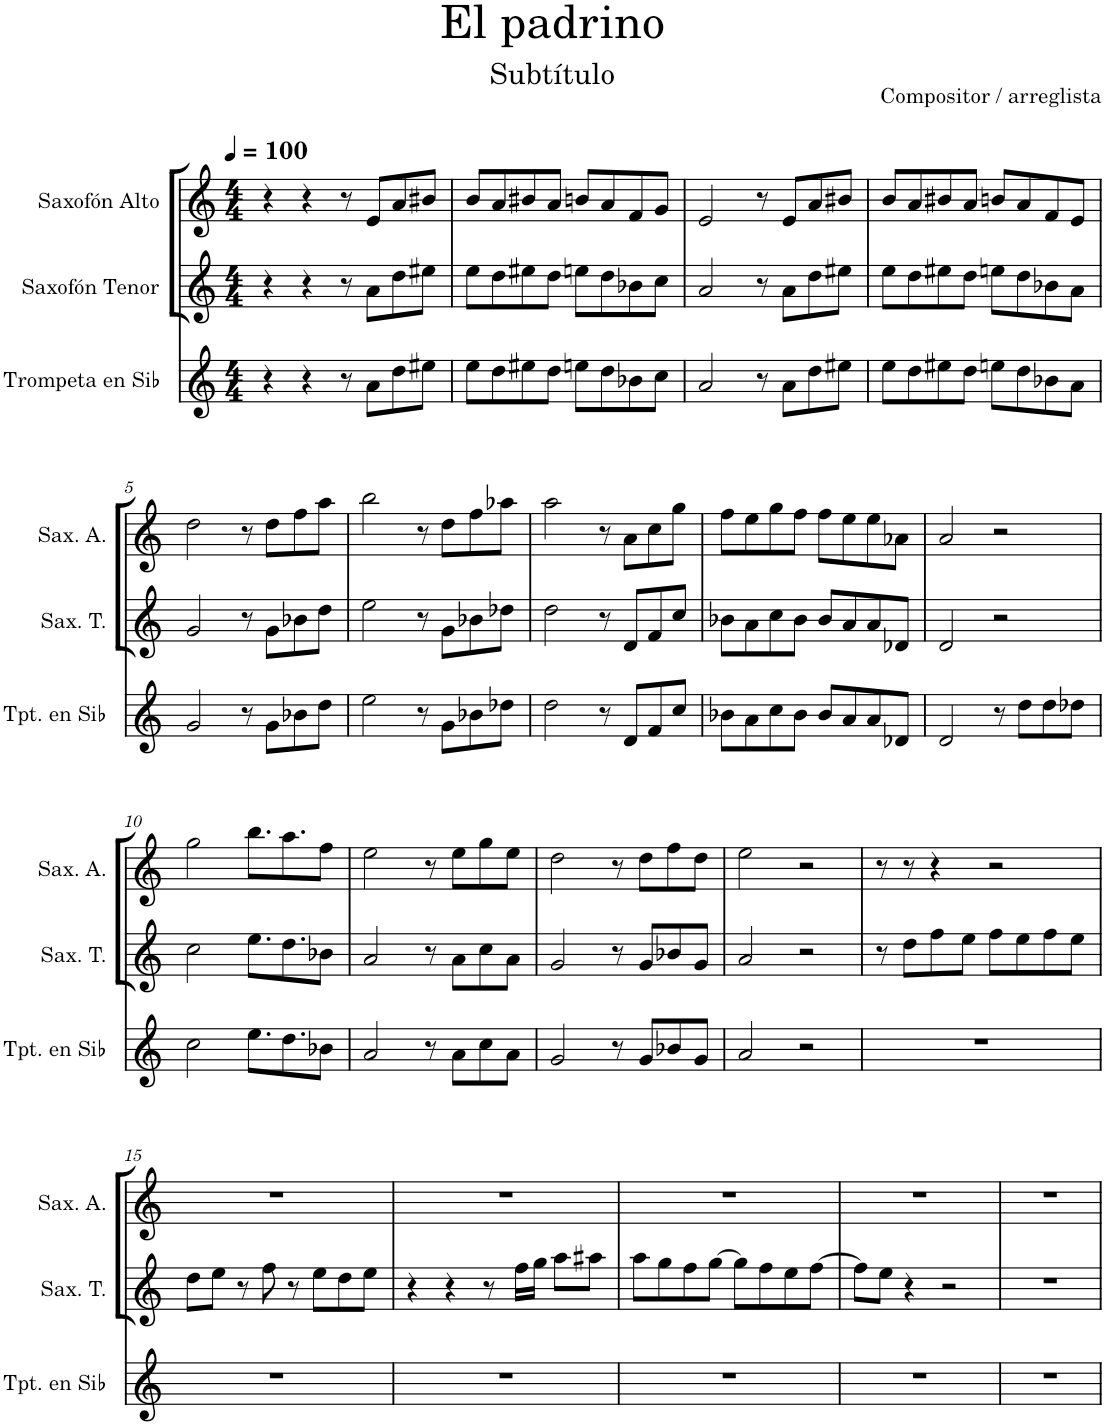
**kern	**kern	**kern
*part3	*part2	*part1
*staff3	*staff2	*staff1
*I"Trompeta en Sib	*I"Saxofón Tenor	*I"Saxofón Alto
*I'Tpt. en Sib	*I'Sax. T.	*I'Sax. A.
*clefG2	*clefG2	*clefG2
*Trd1c2	*Trd8c14	*Trd5c9
*k[]	*k[]	*k[]
*M4/4	*M4/4	*M4/4
*MM100	*MM100	*MM100
=1	=1	=1
4r	4r	4r
4r	4r	4r
8r	8r	8r
8a\L	8a\L	8e/L
8dd\	8dd\	8a/
8ee#X\J	8ee#X\J	8b#X/J
=2	=2	=2
8ee\L	8ee\L	8b/L
8dd\	8dd\	8a/
8ee#X\	8ee#X\	8b#X/
8dd\J	8dd\J	8a/J
8een\L	8een\L	8bn/L
8dd\	8dd\	8a/
8b-X\	8b-X\	8f/
8cc\J	8cc\J	8g/J
=3	=3	=3
2a/	2a/	2e/
8r	8r	8r
8a\L	8a\L	8e/L
8dd\	8dd\	8a/
8ee#X\J	8ee#X\J	8b#X/J
=4	=4	=4
8ee\L	8ee\L	8b/L
8dd\	8dd\	8a/
8ee#X\	8ee#X\	8b#X/
8dd\J	8dd\J	8a/J
8een\L	8een\L	8bn/L
8dd\	8dd\	8a/
8b-X\	8b-X\	8f/
8a\J	8a\J	8e/J
!!LO:LB:g=z
=5	=5	=5
2g/	2g/	2dd\
8r	8r	8r
8g\L	8g\L	8dd\L
8b-X\	8b-X\	8ff\
8dd\J	8dd\J	8aa\J
=6	=6	=6
2ee\	2ee\	2bb\
8r	8r	8r
8g\L	8g\L	8dd\L
8b-X\	8b-X\	8ff\
8dd-X\J	8dd-X\J	8aa-X\J
=7	=7	=7
2dd\	2dd\	2aa\
8r	8r	8r
8d/L	8d/L	8a\L
8f/	8f/	8cc\
8cc/J	8cc/J	8gg\J
=8	=8	=8
8b-X\L	8b-X\L	8ff\L
8a\	8a\	8ee\
8cc\	8cc\	8gg\
8b-\J	8b-\J	8ff\J
8b-/L	8b-/L	8ff\L
8a/	8a/	8ee\
8a/	8a/	8ee\
8d-X/J	8d-X/J	8a-X\J
=9	=9	=9
2d/	2d/	2a/
8r	2r	2r
8dd\L	.	.
8dd\	.	.
8dd-X\J	.	.
!!LO:LB:g=z
=10	=10	=10
2cc\	2cc\	2gg\
8.ee\L	8.ee\L	8.bb\L
8.dd\	8.dd\	8.aa\
8b-X\J	8b-X\J	8ff\J
=11	=11	=11
2a/	2a/	2ee\
8r	8r	8r
8a\L	8a\L	8ee\L
8cc\	8cc\	8gg\
8a\J	8a\J	8ee\J
=12	=12	=12
2g/	2g/	2dd\
8r	8r	8r
8g/L	8g/L	8dd\L
8b-X/	8b-X/	8ff\
8g/J	8g/J	8dd\J
=13	=13	=13
2a/	2a/	2ee\
2r	2r	2r
=14	=14	=14
1r	8r	8r
.	8dd\L	8r
.	8ff\	4r
.	8ee\J	.
.	8ff\L	2r
.	8ee\	.
.	8ff\	.
.	8ee\J	.
!!LO:LB:g=z
=15	=15	=15
1r	8dd\L	1r
.	8ee\J	.
.	8r	.
.	8ff\	.
.	8r	.
.	8ee\L	.
.	8dd\	.
.	8ee\J	.
=16	=16	=16
1r	4r	1r
.	4r	.
.	8r	.
.	16ff\LL	.
.	16gg\JJ	.
.	8aa\L	.
.	8aa#X\J	.
=17	=17	=17
1r	8aa\L	1r
.	8gg\	.
.	8ff\	.
.	[8gg\J	.
.	8gg\L]	.
.	8ff\	.
.	8ee\	.
.	[8ff\J	.
=18	=18	=18
1r	8ff\L]	1r
.	8ee\J	.
.	4r	.
.	2r	.
=19	=19	=19
1r	1r	1r
=	=	=
*-	*-	*-
